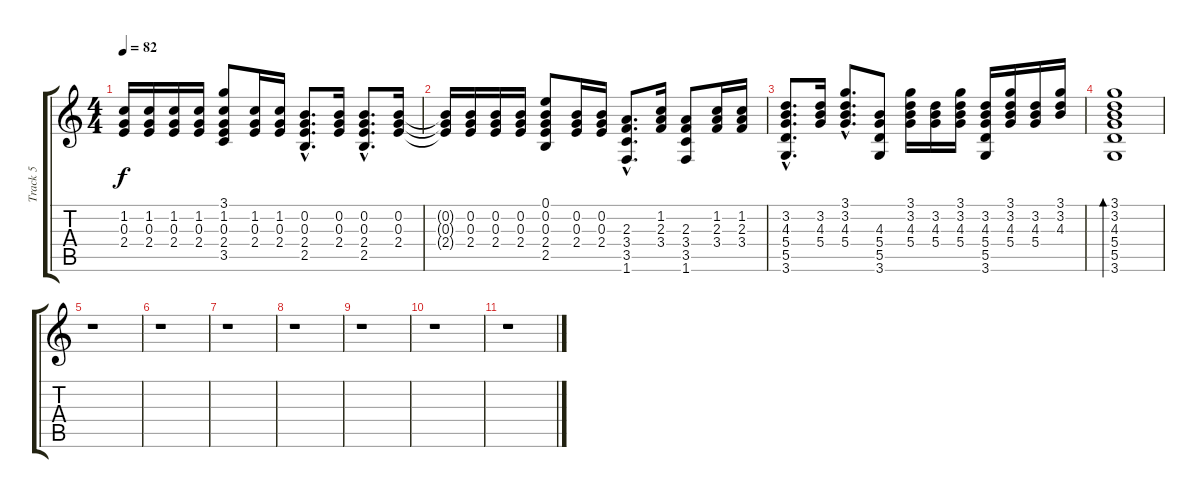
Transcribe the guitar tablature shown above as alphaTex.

\track ("Track 5" "Track 5") {instrument acousticguitarsteel}
\staff {score tabs}
\tuning (E4 B3 G3 D3 A2 E2) {hide}
\ts (4 4)
\tempo 82
\clef g2
\ks c
(1.2{t} 0.3{t} 2.4{t}).16{dy f} (1.2 0.3 2.4).16 (1.2 0.3 2.4).16 (1.2 0.3 2.4).16 (3.1 1.2 0.3 2.4 3.5).8 (1.2 0.3 2.4).16 (1.2 0.3 2.4).16 (0.2{hac} 0.3{hac} 2.4{hac} 2.5{hac}).8{d} (0.2 0.3 2.4).16 (0.2{hac} 0.3{hac} 2.4{hac} 2.5{hac}).8{d} (0.2 0.3 2.4).16 |
(0.2{t} 0.3{t} 2.4{t}).16 (0.2 0.3 2.4).16 (0.2 0.3 2.4).16 (0.2 0.3 2.4).16 (0.1 0.2 0.3 2.4 2.5).8 (0.2 0.3 2.4).16 (0.2 0.3 2.4).16 (2.3{hac} 3.4{hac} 3.5{hac} 1.6{hac}).8{d} (1.2 2.3 3.4).16 (2.3 3.4 3.5 1.6).8 (1.2 2.3 3.4).16 (1.2 2.3 3.4).16 |
(3.2{hac} 4.3{hac} 5.4{hac} 5.5{hac} 3.6{hac}).8{d} (3.2 4.3 5.4).16 (3.1{hac} 3.2{hac} 4.3{hac} 5.4{hac}).8{d} (4.3 5.4 5.5 3.6).8 (3.1 3.2 4.3 5.4).16 (3.2 4.3 5.4).16 (3.1 3.2 4.3 5.4).16 (3.2 4.3 5.4 5.5 3.6).16 (3.1 3.2 4.3 5.4).16 (3.2 4.3 5.4).16 (3.1 3.2 4.3).16 |
(3.1 3.2 4.3 5.4 5.5 3.6).1{bd 240} |
r.1 |
r.1 |
r.1 |
r.1 |
r.1 |
r.1 |
r.1
